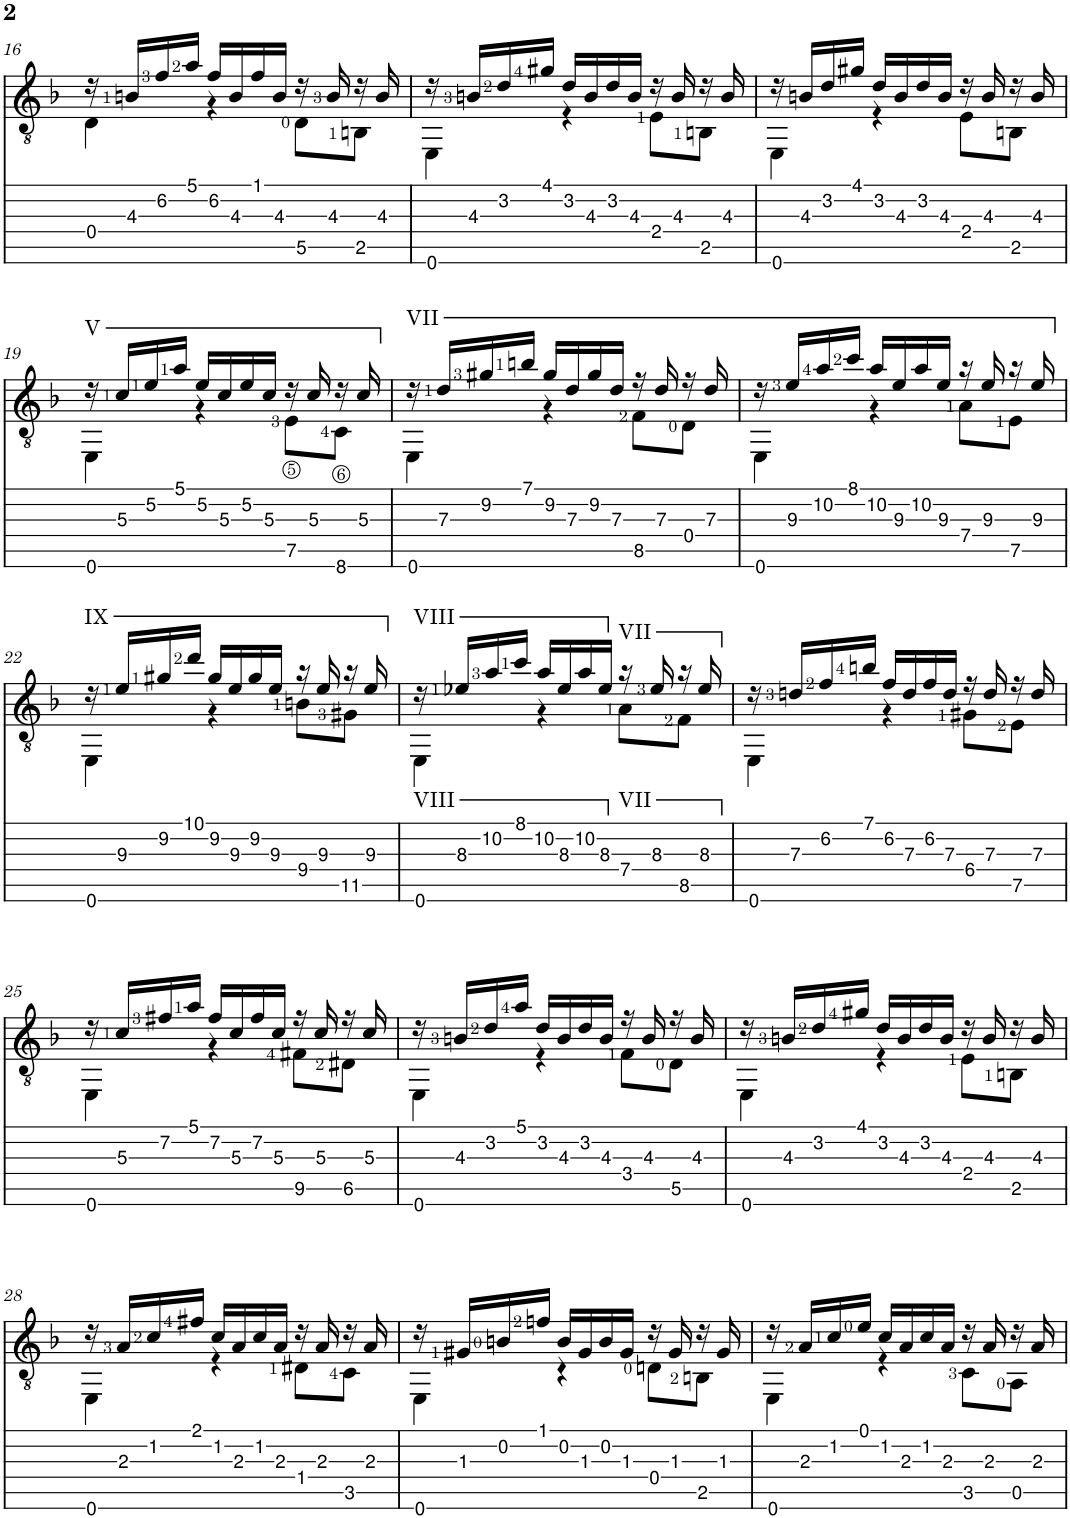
**kern	**kern
*part1	*part1
*staff2	*staff1
*I"Classical Guitar	*
*I'Guit.	*
!!LO:PB:g=z
*	*clefGv2
*k[b-]	*k[b-]
*d:	*d:
*M3/4	*M3/4
=16	=16
*^	*^
16r	4D	16r	4D\
16BnLL	.	16Bn/LL	.
16f	.	16f/	.
16aJJ	.	16a/JJ	.
16fLL	4r	16f/LL	4r
16BJ	.	16B/	.
16fL	.	16f/	.
16BJJ	.	16B/JJ	.
16r	8DL	16r	8D\L
16B	.	16B/	.
16r	8BBnJ	16r	8BBn\J
16B	.	16B/	.
=17	=17	=17	=17
16r	4EE	16r	4EE\
16BnLL	.	16Bn/LL	.
16d	.	16d/	.
16g#XJJ	.	16g#X/JJ	.
16dLL	4r	16d/LL	4r
16BJ	.	16B/	.
16dL	.	16d/	.
16BJJ	.	16B/JJ	.
16r	8EL	16r	8E\L
16B	.	16B/	.
16r	8BBnJ	16r	8BBn\J
16B	.	16B/	.
=18	=18	=18	=18
16r	4EE	16r	4EE\
16BnLL	.	16Bn/LL	.
16d	.	16d/	.
16g#XJJ	.	16g#X/JJ	.
16dLL	4r	16d/LL	4r
16BJ	.	16B/	.
16dL	.	16d/	.
16BJJ	.	16B/JJ	.
16r	8EL	16r	8E\L
16B	.	16B/	.
16r	8BBnJ	16r	8BBn\J
16B	.	16B/	.
!!LO:LB:g=z	!!
=19	=19	=19	=19
!	!	!LO:TX:a:t=V	!
16r	4EE	16r	4EE\
16cLL	.	16c/LL	.
16e	.	16e/	.
16aJJ	.	16a/JJ	.
16eLL	4r	16e/LL	4r
16cJ	.	16c/	.
16eL	.	16e/	.
16cJJ	.	16c/JJ	.
16r	8EL	16r	8E\L
16c	.	16c/	.
16r	8CJ	16r	8C\J
16c	.	16c/	.
=20	=20	=20	=20
!	!	!LO:TX:a:t=VII	!
16r	4EE	16r	4EE\
16dLL	.	16d/LL	.
16g#X	.	16g#X/	.
16bnJJ	.	16bn/JJ	.
16g#LL	4r	16g#/LL	4r
16dJ	.	16d/	.
16g#L	.	16g#/	.
16dJJ	.	16d/JJ	.
16r	8FL	16r	8F\L
16d	.	16d/	.
16r	8DJ	16r	8D\J
16d	.	16d/	.
=21	=21	=21	=21
16r	4EE	16r	4EE\
16eLL	.	16e/LL	.
16a	.	16a/	.
16ccJJ	.	16cc/JJ	.
16aLL	4r	16a/LL	4r
16eJ	.	16e/	.
16aL	.	16a/	.
16eJJ	.	16e/JJ	.
16r	8AL	16r	8A\L
16e	.	16e/	.
16r	8EJ	16r	8E\J
16e	.	16e/	.
!!LO:LB:g=z	!!
=22	=22	=22	=22
!	!	!LO:TX:a:t=IX	!
16r	4EE	16r	4EE\
16eLL	.	16e/LL	.
16g#X	.	16g#X/	.
16ddJJ	.	16dd/JJ	.
16g#LL	4r	16g#/LL	4r
16eJ	.	16e/	.
16g#L	.	16g#/	.
16eJJ	.	16e/JJ	.
16r	8BnL	16r	8Bn\L
16e	.	16e/	.
16r	8G#XJ	16r	8G#X\J
16e	.	16e/	.
=23	=23	=23	=23
!	!	!LO:TX:a:t=VIII	!
!LO:TX:a:t=VIII	!	!	!
16r	4EE	16r	4EE\
16e-LL	.	16e-X/LL	.
16a	.	16a/	.
16ccJJ	.	16cc/JJ	.
16aLL	4r	16a/LL	4r
16e-J	.	16e-/	.
16aL	.	16a/	.
16e-JJ	.	16e-/JJ	.
!	!	!LO:TX:a:t=VII	!
!LO:TX:a:t=VII	!	!	!
16r	8AL	16r	8A\L
16e-	.	16e-/	.
16r	8FJ	16r	8F\J
16e-	.	16e-/	.
=24	=24	=24	=24
16r	4EE	16r	4EE\
16dnLL	.	16dn/LL	.
16f	.	16f/	.
16bnJJ	.	16bn/JJ	.
16fLL	4r	16f/LL	4r
16dJ	.	16d/	.
16fL	.	16f/	.
16dJJ	.	16d/JJ	.
16r	8G#XL	16r	8G#X\L
16d	.	16d/	.
16r	8EJ	16r	8E\J
16d	.	16d/	.
!!LO:LB:g=z	!!
=25	=25	=25	=25
16r	4EE	16r	4EE\
16cLL	.	16c/LL	.
16f#X	.	16f#X/	.
16aJJ	.	16a/JJ	.
16f#LL	4r	16f#/LL	4r
16cJ	.	16c/	.
16f#L	.	16f#/	.
16cJJ	.	16c/JJ	.
16r	8F#XL	16r	8F#X\L
16c	.	16c/	.
16r	8D#J	16r	8D#X\J
16c	.	16c/	.
=26	=26	=26	=26
16r	4EE	16r	4EE\
16BnLL	.	16Bn/LL	.
16d	.	16d/	.
16aJJ	.	16a/JJ	.
16dLL	4r	16d/LL	4r
16BJ	.	16B/	.
16dL	.	16d/	.
16BJJ	.	16B/JJ	.
16r	8FL	16r	8F\L
16B	.	16B/	.
16r	8DJ	16r	8D\J
16B	.	16B/	.
=27	=27	=27	=27
16r	4EE	16r	4EE\
16BnLL	.	16Bn/LL	.
16d	.	16d/	.
16g#XJJ	.	16g#X/JJ	.
16dLL	4r	16d/LL	4r
16BJ	.	16B/	.
16dL	.	16d/	.
16BJJ	.	16B/JJ	.
16r	8EL	16r	8E\L
16B	.	16B/	.
16r	8BBnJ	16r	8BBn\J
16B	.	16B/	.
!!LO:LB:g=z	!!
=28	=28	=28	=28
16r	4EE	16r	4EE\
16ALL	.	16A/LL	.
16c	.	16c/	.
16f#XJJ	.	16f#X/JJ	.
16cLL	4r	16c/LL	4r
16AJ	.	16A/	.
16cL	.	16c/	.
16AJJ	.	16A/JJ	.
16r	8D#XL	16r	8D#X\L
16A	.	16A/	.
16r	8CJ	16r	8C\J
16A	.	16A/	.
=29	=29	=29	=29
16r	4EE	16r	4EE\
16G#XLL	.	16G#X/LL	.
16Bn	.	16Bn/	.
16fnJJ	.	16fn/JJ	.
16BLL	4r	16B/LL	4r
16G#J	.	16G#/	.
16BL	.	16B/	.
16G#JJ	.	16G#/JJ	.
16r	8DnL	16r	8Dn\L
16G#	.	16G#/	.
16r	8BBnJ	16r	8BBn\J
16G#	.	16G#/	.
=30	=30	=30	=30
16r	4EE	16r	4EE\
16ALL	.	16A/LL	.
16c	.	16c/	.
16eJJ	.	16e/JJ	.
16cLL	4r	16c/LL	4r
16AJ	.	16A/	.
16cL	.	16c/	.
16AJJ	.	16A/JJ	.
16r	8CL	16r	8C\L
16A	.	16A/	.
16r	8AAJ	16r	8AA\J
16A	.	16A/	.
*v	*v	*	*
*	*v	*v
=	=
*-	*-
